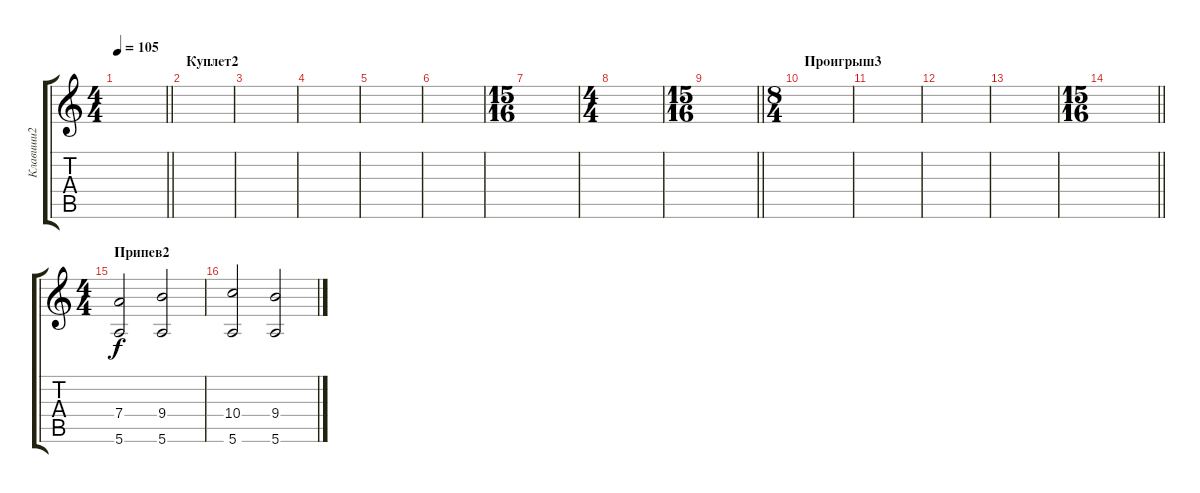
\track ("Клавиши2" "Клавиши2") {instrument contrabass}
\staff {score tabs}
\tuning (E4 B3 G3 D3 A2 E2) {hide}
\ts (4 4)
\tempo 105
\clef g2
\barLineRight lightlight
\ks c
|
\section ("" "Куплет2")
|
|
|
|
|
\ts (15 16)
|
\ts (4 4)
|
\ts (15 16)
\barLineRight lightlight
|
\ts (8 4)
\section ("" "Проигрыш3")
|
|
|
|
\ts (15 16)
\barLineRight lightlight
|
\ts (4 4)
\section ("" "Припев2")
(7.4 5.6).2 (9.4 5.6).2 |
(10.4 5.6).2 (9.4 5.6).2
